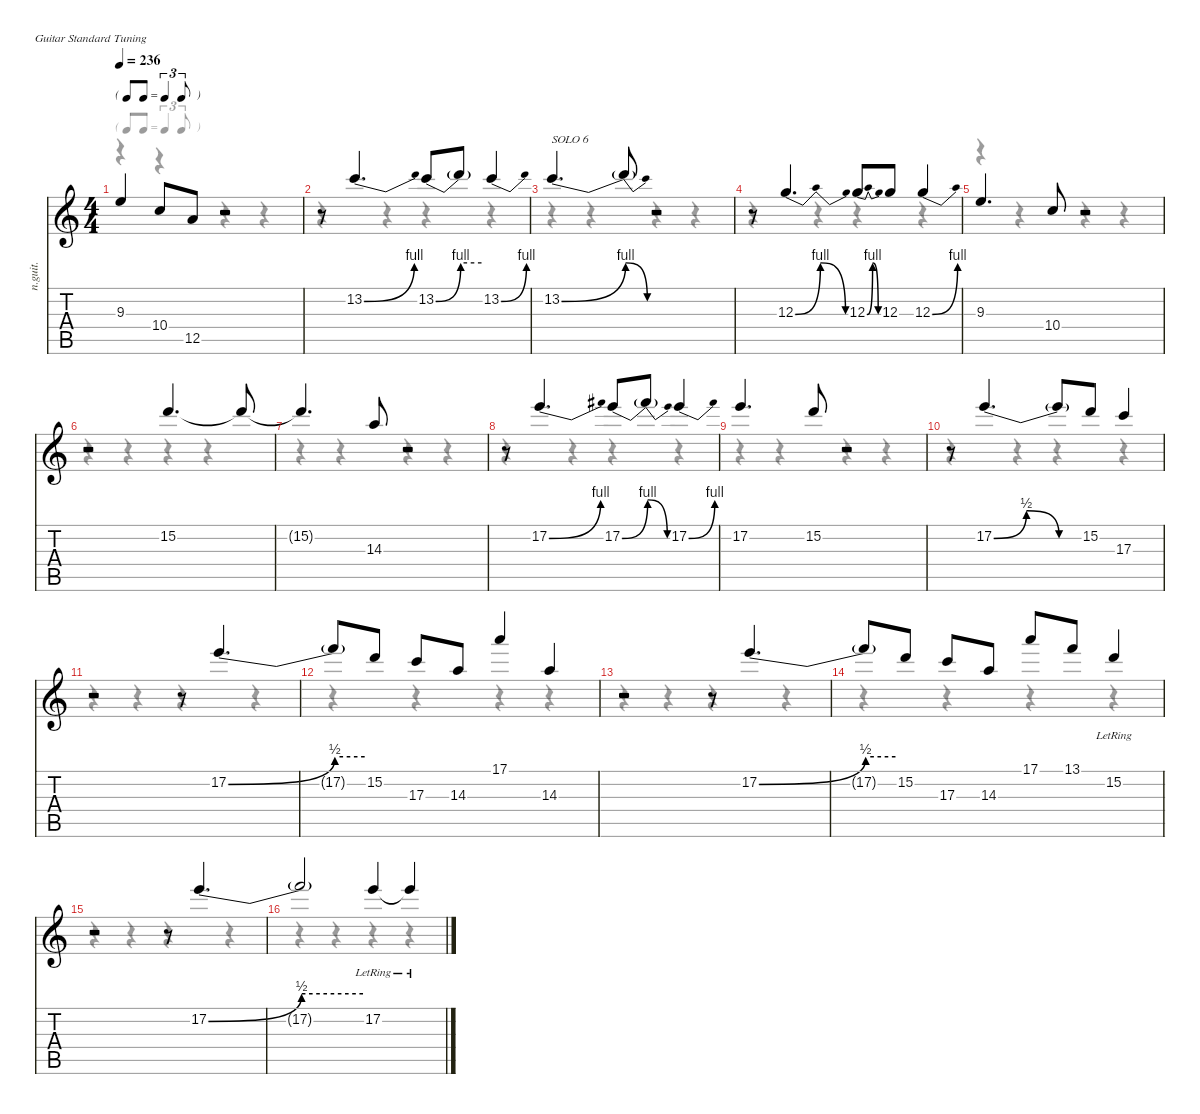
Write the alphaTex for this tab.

\defaultSystemsLayout 4
\hideDynamics
\bracketExtendMode nobrackets
\otherSystemsTrackNameOrientation horizontal
\track ("SOLO Carlton" "n.guit.") {instrument acousticguitarnylon}
\staff {score tabs}
\tuning (E4 B3 G3 D3 A2 E2)
\voice
\ts (4 4)
\tf triplet8th
\tempo 236
\clef g2
\ks c
9.3.4{dy ff beam Up} 10.4.8{beam Up} 12.5.8{beam Up} r.2{beam Up} |
r.8{beam Up} 13.2{be (bend 0 0 30 4)}.4{d beam Up} 13.2{be (bend 0 0 60 4)}.8{beam Up} 13.2{be (hold 0 4 60 4) t}.8{dy f beam Up} 13.2{be (bend 0 0 30 4)}.4{dy ff beam Up} |
13.2{be (bend 0 0 60 4)}.4{d txt "SOLO 6" beam Up} 13.2{be (release 0 4 60 0) t}.8{dy f beam Up} r.2{beam Up} |
r.8{beam Up} 12.3{be (bendrelease 0 0 15 4 30 4 45 0)}.4{d dy ff beam Up} 12.3{be (bendrelease 0 0 15 4 30 4 45 0)}.8{beam Up} 12.3.8{beam Up} 12.3{be (bend 0 0 30 4)}.4{beam Up} |
9.3.4{d beam Up} 10.4.8{beam Up} r.2{beam Up} |
r.2{beam Up} 15.2.4{d beam Up} 15.2{t}.8{dy f beam Up} |
15.2{t}.4{d beam Up} 14.3.8{dy ff beam Up} r.2{beam Up} |
r.8{beam Up} 17.2{be (bend 0 0 30 4)}.4{d beam Up} 17.2{be (bend 0 0 60 4)}.8{beam Up} 17.2{be (release 0 4 60 0) t}.8{dy f beam Up} 17.2{be (bend 0 0 30 4)}.4{dy ff beam Up} |
17.2.4{d beam Up} 15.2.8{beam Up} r.2{beam Up} |
r.8{beam Up} 17.2{be (bendrelease 0 0 30 2 30 2 60 0)}.4{d beam Up} 17.2{be (hold 0 0 60 0) t}.8{dy f beam Up} 15.2.8{dy ff beam Up} 17.3.4{beam Up} |
r.2{beam Up} r.8{beam Up} 17.2{be (bend 0 0 60 2)}.4{d beam Up} |
17.2{be (hold 0 2 60 2) t}.8{dy f beam Up} 15.2.8{dy ff beam Up} 17.3.8{beam Up} 14.3.8{beam Up} 17.1.4{beam Up} 14.3.4{beam Up} |
r.2{beam Up} r.8{beam Up} 17.2{be (bend 0 0 60 2)}.4{d beam Up} |
17.2{be (hold 0 2 60 2) t}.8{dy f beam Up} 15.2.8{dy ff beam Up} 17.3.8{beam Up} 14.3.8{beam Up} 17.1.8{beam Up} 13.1.8{beam Up} 15.2{lr}.4{beam Up} |
r.2{beam Up} r.8{beam Up} 17.2{be (bend 0 0 60 2)}.4{d beam Up} |
17.2{be (hold 0 2 60 2) t}.2{dy f beam Up} 17.2{lr}.4{dy ff beam Up} 17.2{lr t}.4{dy f beam Up}
\voice
\clef g2
\ottava regular
\simile none
\ks c
r.4{dy mf beam Down} r.4{beam Down} r.4{beam Down} r.4{beam Down} |
r.4{beam Down} r.4{beam Down} r.4{beam Down} r.4{beam Down} |
r.4{beam Down} r.4{beam Down} r.4{beam Down} r.4{beam Down} |
r.4{beam Down} r.4{beam Down} r.4{beam Down} r.4{beam Down} |
r.4{beam Down} r.4{beam Down} r.4{beam Down} r.4{beam Down} |
r.4{beam Down} r.4{beam Down} r.4{beam Down} r.4{beam Down} |
r.4{beam Down} r.4{beam Down} r.4{beam Down} r.4{beam Down} |
r.4{beam Down} r.4{beam Down} r.4{beam Down} r.4{beam Down} |
r.4{beam Down} r.4{beam Down} r.4{beam Down} r.4{beam Down} |
r.4{beam Down} r.4{beam Down} r.4{beam Down} r.4{beam Down} |
r.4{beam Down} r.4{beam Down} r.4{beam Down} r.4{beam Down} |
r.4{beam Down} r.4{beam Down} r.4{beam Down} r.4{beam Down} |
r.4{beam Down} r.4{beam Down} r.4{beam Down} r.4{beam Down} |
r.4{beam Down} r.4{beam Down} r.4{beam Down} r.4{beam Down} |
r.4{beam Down} r.4{beam Down} r.4{beam Down} r.4{beam Down} |
r.4{beam Down} r.4{beam Down} r.4{beam Down} r.4{beam Down}
